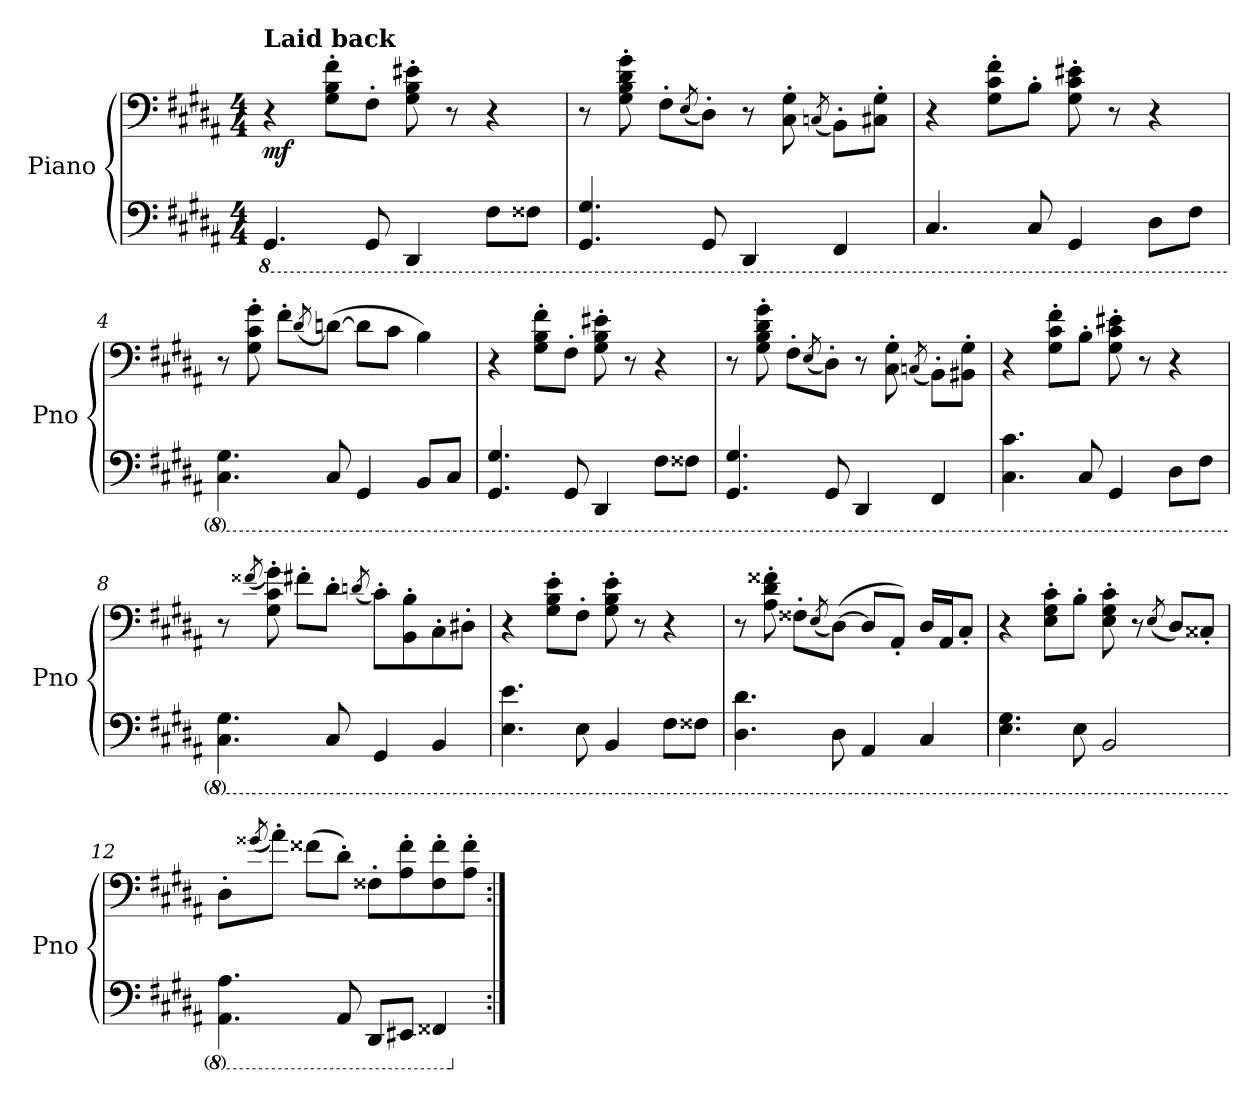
**kern	**kern	**dynam
*part1	*part1	*part1
*staff2	*staff1	*staff1/2
*I"Piano	*	*
*I'Pno	*	*
*clefF4	*clefF4	*
*k[f#c#g#d#a#]	*k[f#c#g#d#a#]	*
*M4/4	*M4/4	*
*MM128	*MM128	*
*8ba	*	*
=1	=1	=1
!	!LO:TX:a:B:t=Laid back	!
!	!	!LO:DY:b
4.GGG#/	4r	mf
.	8G#\' 8B\' 8f#\'L	.
8GGG#/	8F#'\J	.
4DDD#/	8G#\' 8B\' 8e#X\'	.
.	8r	.
8FF#\L	4r	.
8FF##X\J	.	.
=2	=2	=2
4.GGG#/ 4.GG#/	8r	.
.	8G#\' 8B\' 8d#\' 8g#\'	.
.	8F#'\L	.
.	(8qE/	.
8GGG#/	8D#'\J)	.
4DDD#/	8r	.
.	8C#\' 8G#\'	.
.	(8qCn/	.
4FFF#/	8BB'\L)	.
.	8C#X\' 8G#\'J	.
=3	=3	=3
4.CC#/	4r	.
.	8G#\' 8c#\' 8f#\'L	.
8CC#/	8B'\J	.
4GGG#/	8G#\' 8c#\' 8e#X\'	.
.	8r	.
8DD#\L	4r	.
8FF#\J	.	.
!!LO:LB:g=z
=4	=4	=4
4.CC#\ 4.GG#\	8r	.
.	8G#\' 8c#\' 8g#\'	.
.	8f#'\L	.
.	(8qd#/	.
8CC#/	([8dn\J)	.
4GGG#/	8d\L]	.
.	8c#\J	.
8BBB/L	4B\)	.
8CC#/J	.	.
=5	=5	=5
4.GGG#/ 4.GG#/	4r	.
.	8G#\' 8B\' 8f#\'L	.
8GGG#/	8F#'\J	.
4DDD#/	8G#\' 8B\' 8e#X\'	.
.	8r	.
8FF#\L	4r	.
8FF##X\J	.	.
=6	=6	=6
4.GGG#/ 4.GG#/	8r	.
.	8G#\' 8B\' 8d#\' 8g#\'	.
.	8F#'\L	.
.	(8qE/	.
8GGG#/	8D#'\J)	.
4DDD#/	8r	.
.	8C#\' 8G#\'	.
.	(8qCn/	.
4FFF#/	8BB'\L)	.
.	8BB#X\' 8G#\'J	.
!!LO:LB:g=z
=7	=7	=7
4.CC#\ 4.C#\	4r	.
.	8G#\' 8c#\' 8f#\'L	.
8CC#/	8B'\J	.
4GGG#/	8G#\' 8c#\' 8e#X\'	.
.	8r	.
8DD#\L	4r	.
8FF#\J	.	.
=8	=8	=8
4.CC#\ 4.GG#\	8r	.
.	(>8qf##X/	.
.	8G#\' 8c#\' 8g#\')	.
.	8f#X'\L	.
8CC#/	8d#'\J	.
.	(8qdn/	.
4GGG#/	8c#'\L)	.
.	8BB\' 8B\'	.
4BBB/	8C#'\	.
.	8D#X'\J	.
=9	=9	=9
4.EE\ 4.E\	4r	.
.	8G#\' 8B\' 8e\'L	.
8EE\	8F#'\J	.
4BBB/	8G#\' 8B\' 8e\'	.
.	8r	.
8FF#\L	4r	.
8FF##X\J	.	.
!!LO:LB:g=z
=10	=10	=10
4.DD#\ 4.D#\	8r	.
.	8A#\' 8d#\' 8f##X\'	.
.	8F##X'\L	.
.	(8qE/	.
8DD#\	([8D#\J)	.
4AAA#/	8D#/L]	.
.	8AA#'/J)	.
4CC#/	16D#/LL	.
.	16AA#/J	.
.	8C#'/J	.
=11	=11	=11
4.EE\ 4.GG#\	4r	.
.	8E\' 8G#\' 8c#\'L	.
8EE\	8B'\J	.
2BBB/	8E\' 8G#\' 8c#\'	.
.	8r	.
.	(8qE/	.
.	8D#/L)	.
.	8C##X'/J	.
=12	=12	=12
4.AAA#\ 4.AA#\	8D#'\L	.
.	(>8qg##X/	.
.	8a#'\J)	.
.	(8f##X\L	.
8AAA#/	8d#'\J)	.
8DDD#/L	8F##X'\L	.
8EEE#X/J	8A#\' 8f##\'	.
4FFF##X/	8F##\' 8f##\'	.
.	8A#\' 8f##\'J	.
*X8ba	*	*
=:|!	=:|!	=:|!
*-	*-	*-
